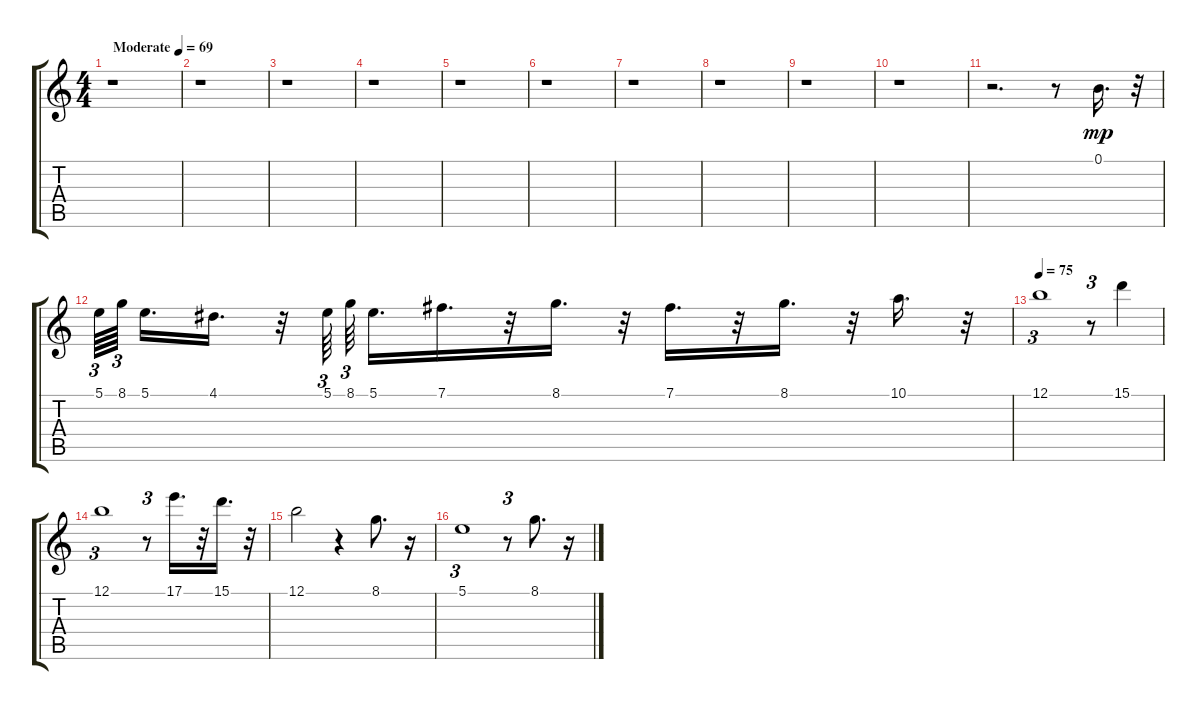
\track "" {instrument panflute}
\staff {score tabs}
\tuning (B4 B4 B4 B4 B4 B4) {hide}
\ts (4 4)
\tempo (69 "Moderate")
\clef g2
\ks c
r.1{dy mp instrument panflute} |
r.1 |
r.1 |
r.1 |
r.1 |
r.1 |
r.1 |
r.1 |
r.1 |
r.1 |
r.2{d} r.8 0.1.16{d} r.32 |
5.1.64{tu (3 2)} 8.1.64{tu (3 2)} 5.1.16{d} 4.1.16{d} r.32 5.1.64{tu (3 2)} 8.1.64{tu (3 2)} 5.1.16{d} 7.1.16{d} r.32 8.1.16{d} r.32 7.1.16{d} r.32 8.1.16{d} r.32 10.1.16{d} r.32 |
\tempo 75
12.1.1{tu (3 2)} r.8{tu (3 2)} 15.1.4 |
12.1.1{tu (3 2)} r.8{tu (3 2)} 17.1.16{d} r.32 15.1.16{d} r.32 |
12.1.2 r.4 8.1.8{d} r.16 |
5.1.1{tu (3 2)} r.8{tu (3 2)} 8.1.8{d} r.16
